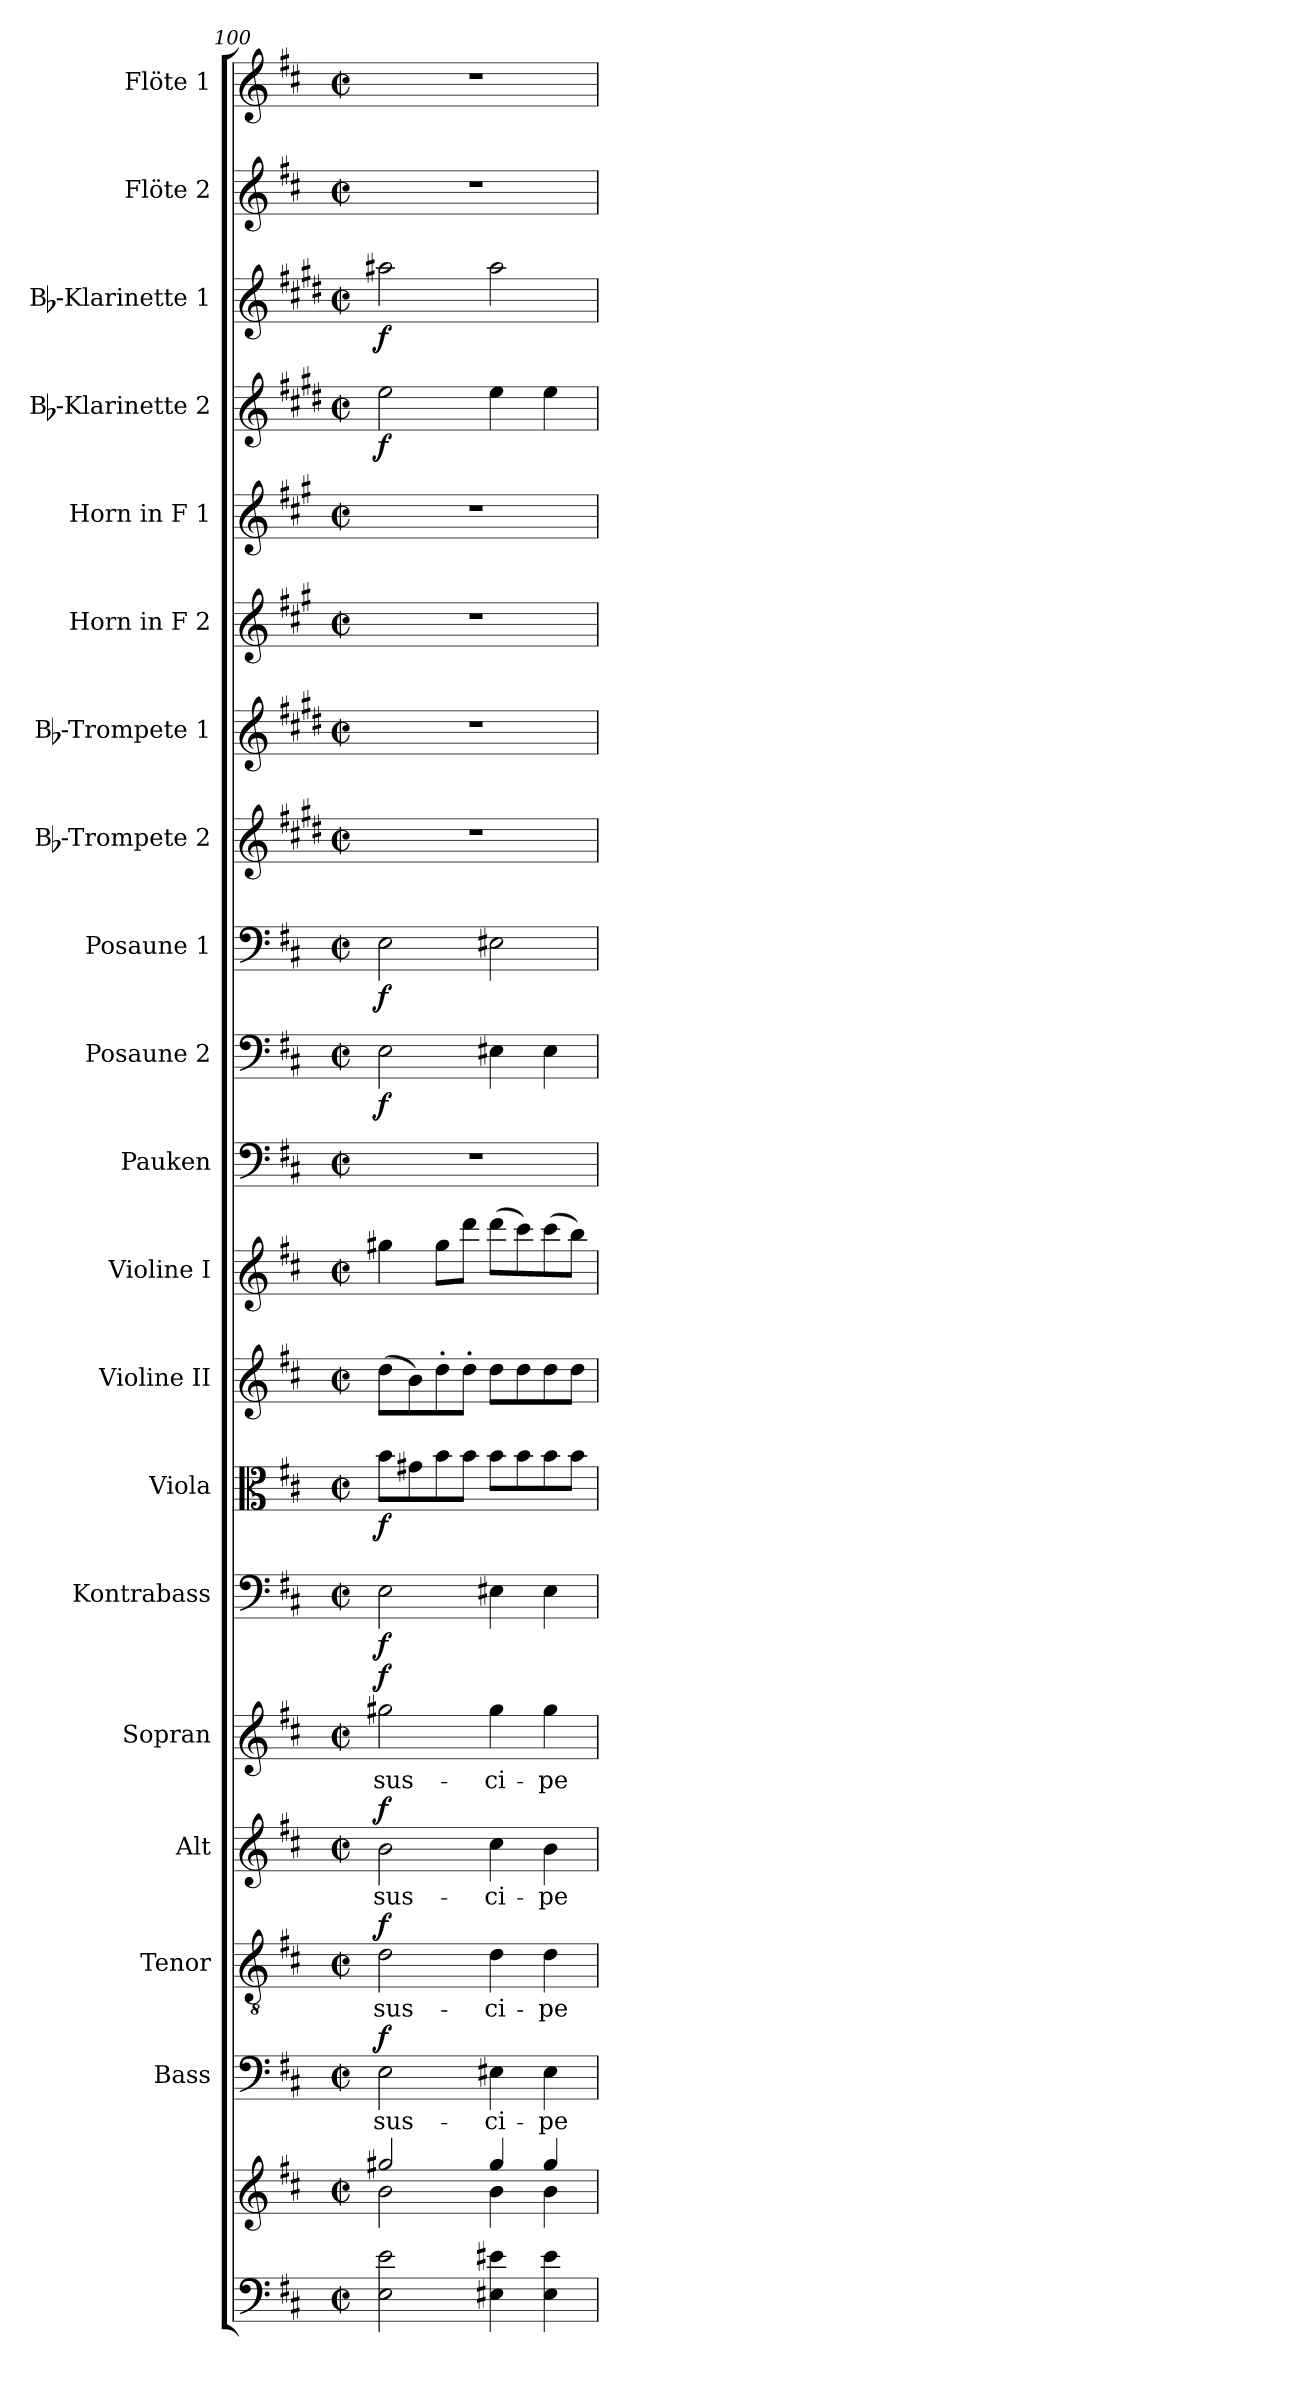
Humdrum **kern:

**kern	**kern	**kern	**text	**dynam	**kern	**text	**dynam	**kern	**text	**dynam	**kern	**text	**dynam	**kern	**dynam	**kern	**dynam	**kern	**kern	**kern	**kern	**dynam	**kern	**dynam	**kern	**kern	**kern	**kern	**kern	**dynam	**kern	**dynam	**kern	**kern
*part20	*part20	*part19	*part19	*part19	*part18	*part18	*part18	*part17	*part17	*part17	*part16	*part16	*part16	*part15	*part15	*part14	*part14	*part13	*part12	*part11	*part10	*part10	*part9	*part9	*part8	*part7	*part6	*part5	*part4	*part4	*part3	*part3	*part2	*part1
*staff21	*staff20	*staff19	*staff19	*staff19	*staff18	*staff18	*staff18	*staff17	*staff17	*staff17	*staff16	*staff16	*staff16	*staff15	*staff15	*staff14	*staff14	*staff13	*staff12	*staff11	*staff10	*staff10	*staff9	*staff9	*staff8	*staff7	*staff6	*staff5	*staff4	*staff4	*staff3	*staff3	*staff2	*staff1
*	*	*I"Bass	*	*	*I"Tenor	*	*	*I"Alt	*	*	*I"Sopran	*	*	*I"Kontrabass	*	*I"Viola	*	*I"Violine II	*I"Violine I	*I"Pauken	*I"Posaune 2	*	*I"Posaune 1	*	*I"Bb-Trompete 2	*I"Bb-Trompete 1	*I"Horn in F 2	*I"Horn in F 1	*I"Bb-Klarinette 2	*	*I"Bb-Klarinette 1	*	*I"Flöte 2	*I"Flöte 1
*	*	*I'B.	*	*	*I'T.	*	*	*I'A.	*	*	*I'S.	*	*	*I'Kb.	*	*I'Vla.	*	*I'Vl. II	*I'Vl. I	*I'Pk.	*I'Pos. 2	*	*I'Pos. 1	*	*I'Bb Trp. 2	*I'Bb Trp. 1	*	*	*I'Bb Kl. 2	*	*I'Bb Kl. 1	*	*I'Fl. 2	*I'Fl. 1
*clefF4	*clefG2	*clefF4	*	*	*clefGv2	*	*	*clefG2	*	*	*clefG2	*	*	*clefF4	*	*clefC3	*	*clefG2	*clefG2	*clefF4	*clefF4	*	*clefF4	*	*clefG2	*clefG2	*clefG2	*clefG2	*clefG2	*	*clefG2	*	*clefG2	*clefG2
*	*	*	*	*	*	*	*	*	*	*	*	*	*	*ITrd7c12	*	*	*	*	*	*	*	*	*	*	*ITrd1c2	*ITrd1c2	*ITrd4c7	*ITrd4c7	*ITrd1c2	*	*ITrd1c2	*	*	*
*k[f#c#]	*k[f#c#]	*k[f#c#]	*	*	*k[f#c#]	*	*	*k[f#c#]	*	*	*k[f#c#]	*	*	*k[f#c#]	*	*k[f#c#]	*	*k[f#c#]	*k[f#c#]	*k[f#c#]	*k[f#c#]	*	*k[f#c#]	*	*k[f#c#]	*k[f#c#]	*k[f#c#]	*k[f#c#]	*k[f#c#]	*	*k[f#c#]	*	*k[f#c#]	*k[f#c#]
*D:	*D:	*D:	*	*	*D:	*	*	*D:	*	*	*D:	*	*	*D:	*	*D:	*	*D:	*D:	*D:	*D:	*	*D:	*	*D:	*D:	*D:	*D:	*D:	*	*D:	*	*D:	*D:
*M2/2	*M2/2	*M2/2	*	*	*M2/2	*	*	*M2/2	*	*	*M2/2	*	*	*M2/2	*	*M2/2	*	*M2/2	*M2/2	*M2/2	*M2/2	*	*M2/2	*	*M2/2	*M2/2	*M2/2	*M2/2	*M2/2	*	*M2/2	*	*M2/2	*M2/2
*met(c|)	*met(c|)	*met(c|)	*	*	*met(c|)	*	*	*met(c|)	*	*	*met(c|)	*	*	*met(c|)	*	*met(c|)	*	*met(c|)	*met(c|)	*met(c|)	*met(c|)	*	*met(c|)	*	*met(c|)	*met(c|)	*met(c|)	*met(c|)	*met(c|)	*	*met(c|)	*	*met(c|)	*met(c|)
=100	=100	=100	=100	=100	=100	=100	=100	=100	=100	=100	=100	=100	=100	=100	=100	=100	=100	=100	=100	=100	=100	=100	=100	=100	=100	=100	=100	=100	=100	=100	=100	=100	=100	=100
*	*^	*	*	*	*	*	*	*	*	*	*	*	*	*	*	*	*	*	*	*	*	*	*	*	*	*	*	*	*	*	*	*	*	*
!	!	!	!	!LO:LY:b	!LO:DY:a	!	!LO:LY:b	!LO:DY:a	!	!LO:LY:b	!LO:DY:a	!	!LO:LY:b	!LO:DY:a	!	!LO:DY:b	!	!LO:DY:b	!	!	!	!	!LO:DY:b	!	!LO:DY:b	!	!	!	!	!	!LO:DY:b	!	!LO:DY:b	!	!
2E\ 2e\	2gg#X/	2b\	2E\	sus-	f	2d\	sus-	f	2b\	sus-	f	2gg#X\	sus-	f	2EE\	f	8b\L	f	(>8dd\L	4gg#X\	1r	2E\	f	2E\	f	1r	1r	1r	1r	2dd\	f	2gg#X\	f	1r	1r
.	.	.	.	.	.	.	.	.	.	.	.	.	.	.	.	.	8g#X\	.	8b\)	.	.	.	.	.	.	.	.	.	.	.	.	.	.	.	.
.	.	.	.	.	.	.	.	.	.	.	.	.	.	.	.	.	8b\	.	8dd'>\	8gg#\L	.	.	.	.	.	.	.	.	.	.	.	.	.	.	.
.	.	.	.	.	.	.	.	.	.	.	.	.	.	.	.	.	8b\J	.	8dd'>\J	8ddd\J	.	.	.	.	.	.	.	.	.	.	.	.	.	.	.
!	!	!	!	!LO:LY:b	!	!	!LO:LY:b	!	!	!LO:LY:b	!	!	!LO:LY:b	!	!	!	!	!	!	!	!	!	!	!	!	!	!	!	!	!	!	!	!	!	!
4E#X\ 4e#X\	4gg#/	4b\	4E#X\	-ci-	.	4d\	-ci-	.	4cc#\	-ci-	.	4gg#\	-ci-	.	4EE#X\	.	8b\L	.	8dd\L	(>8ddd\L	.	4E#X\	.	2E#X\	.	.	.	.	.	4dd\	.	2gg#\	.	.	.
.	.	.	.	.	.	.	.	.	.	.	.	.	.	.	.	.	8b\	.	8dd\	8ccc#\)	.	.	.	.	.	.	.	.	.	.	.	.	.	.	.
!	!	!	!	!LO:LY:b	!	!	!LO:LY:b	!	!	!LO:LY:b	!	!	!LO:LY:b	!	!	!	!	!	!	!	!	!	!	!	!	!	!	!	!	!	!	!	!	!	!
4E#\ 4e#\	4gg#/	4b\	4E#\	-pe	.	4d\	-pe	.	4b\	-pe	.	4gg#\	-pe	.	4EE#\	.	8b\	.	8dd\	(>8ccc#\	.	4E#\	.	.	.	.	.	.	.	4dd\	.	.	.	.	.
.	.	.	.	.	.	.	.	.	.	.	.	.	.	.	.	.	8b\J	.	8dd\J	8bb\J)	.	.	.	.	.	.	.	.	.	.	.	.	.	.	.
*	*v	*v	*	*	*	*	*	*	*	*	*	*	*	*	*	*	*	*	*	*	*	*	*	*	*	*	*	*	*	*	*	*	*	*	*
=	=	=	=	=	=	=	=	=	=	=	=	=	=	=	=	=	=	=	=	=	=	=	=	=	=	=	=	=	=	=	=	=	=	=
*-	*-	*-	*-	*-	*-	*-	*-	*-	*-	*-	*-	*-	*-	*-	*-	*-	*-	*-	*-	*-	*-	*-	*-	*-	*-	*-	*-	*-	*-	*-	*-	*-	*-	*-
